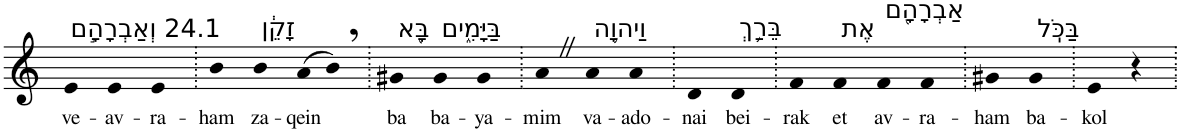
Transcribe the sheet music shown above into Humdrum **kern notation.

**kern	**text
*part1	*part1
*staff1	*staff1
*I"Piano	*
*I'Pno	*
*clefG2	*
*k[]	*
=1	=1
!LO:TX:a:t=24.1 וְאַבְרָהָ֣ם	!
!	!LO:LY:b
4e	ve-
!	!LO:LY:b
4e	-av-
!	!LO:LY:b
4e	-ra-
=2.	=2.
!	!LO:LY:b
4b	-ham
!LO:TX:a:t=זָקֵ֔ן	!
!	!LO:LY:b
4b	za-
!	!LO:LY:b
(>8a	-qein
8b,)	.
=3.	=3.
!LO:TX:a:t=בָּ֖א	!
!	!LO:LY:b
4g#X	ba
!LO:TX:a:t=בַּיָּמִ֑ים	!
!	!LO:LY:b
4g#	ba-
!	!LO:LY:b
4g#	-ya-
=4.	=4.
!	!LO:LY:b
4aZ	-mim
!LO:TX:a:t=וַיהוָ֛ה	!
!	!LO:LY:b
4a	va-
!	!LO:LY:b
4a	-ado-
=5.	=5.
!	!LO:LY:b
4d	-nai
!LO:TX:a:t=בֵּרַ֥ךְ	!
!	!LO:LY:b
4d	bei-
=6.	=6.
!	!LO:LY:b
4f	-rak
!LO:TX:a:t=אֶת	!
!	!LO:LY:b
4f	et
!LO:TX:a:t=אַבְרָהָ֖ם	!
!	!LO:LY:b
4f	av-
!	!LO:LY:b
4f	-ra-
=7.	=7.
!	!LO:LY:b
4g#X	-ham
!LO:TX:a:t=בַּכֹּֽל	!
!	!LO:LY:b
4g#	ba-
=8.	=8.
!	!LO:LY:b
4e	-kol
4r	.
=.	=.
*-	*-
